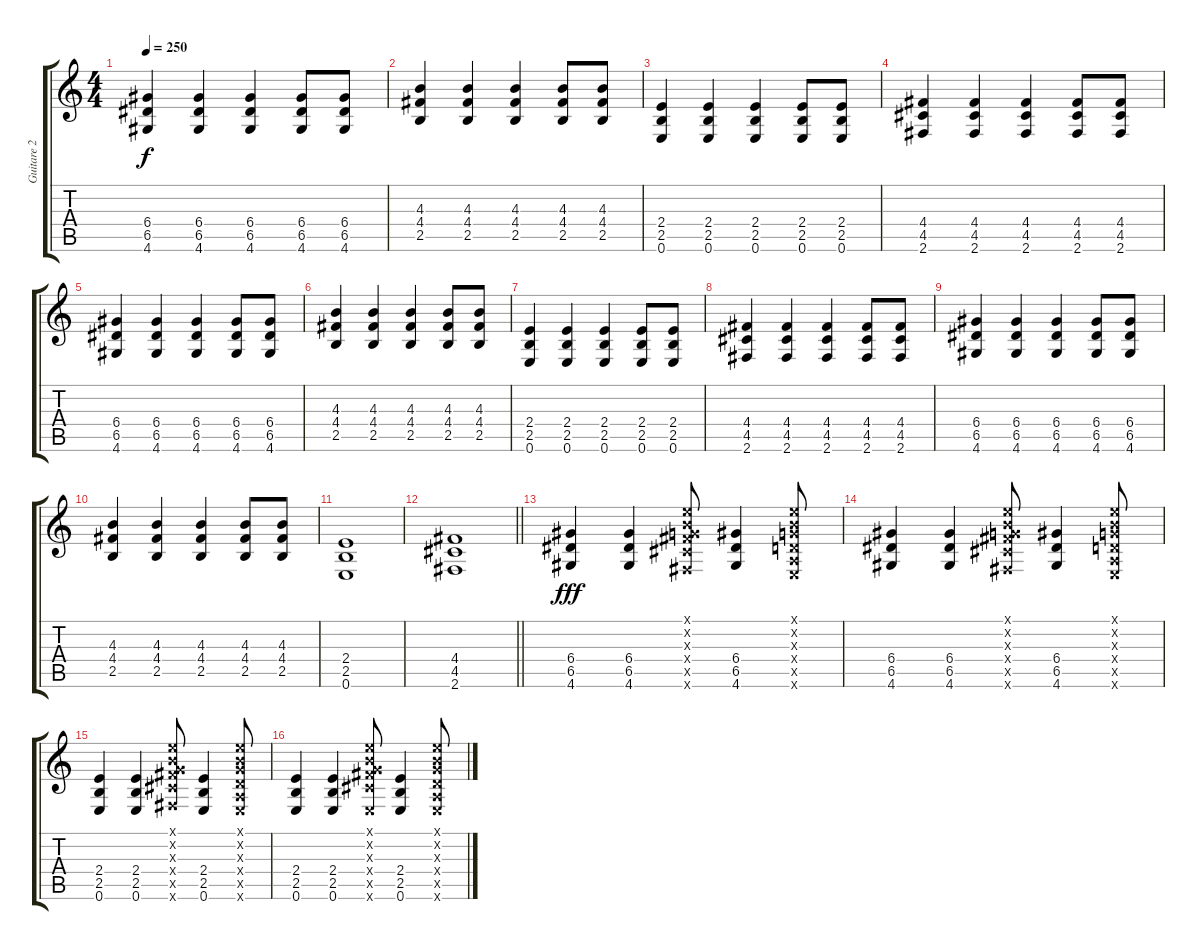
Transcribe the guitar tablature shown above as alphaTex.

\track ("Guitare 2" "Guitare 2") {instrument distortionguitar}
\staff {score tabs}
\tuning (E4 B3 G3 D3 A2 E2) {hide}
\ts (4 4)
\tempo 250
\clef g2
\ks c
(6.4 6.5 4.6).4{dy f} (6.4 6.5 4.6).4 (6.4 6.5 4.6).4 (6.4 6.5 4.6).8 (6.4 6.5 4.6).8 |
(4.3 4.4 2.5).4 (4.3 4.4 2.5).4 (4.3 4.4 2.5).4 (4.3 4.4 2.5).8 (4.3 4.4 2.5).8 |
(2.4 2.5 0.6).4 (2.4 2.5 0.6).4 (2.4 2.5 0.6).4 (2.4 2.5 0.6).8 (2.4 2.5 0.6).8 |
(4.4 4.5 2.6).4 (4.4 4.5 2.6).4 (4.4 4.5 2.6).4 (4.4 4.5 2.6).8 (4.4 4.5 2.6).8 |
(6.4 6.5 4.6).4 (6.4 6.5 4.6).4 (6.4 6.5 4.6).4 (6.4 6.5 4.6).8 (6.4 6.5 4.6).8 |
(4.3 4.4 2.5).4 (4.3 4.4 2.5).4 (4.3 4.4 2.5).4 (4.3 4.4 2.5).8 (4.3 4.4 2.5).8 |
(2.4 2.5 0.6).4 (2.4 2.5 0.6).4 (2.4 2.5 0.6).4 (2.4 2.5 0.6).8 (2.4 2.5 0.6).8 |
(4.4 4.5 2.6).4 (4.4 4.5 2.6).4 (4.4 4.5 2.6).4 (4.4 4.5 2.6).8 (4.4 4.5 2.6).8 |
(6.4 6.5 4.6).4 (6.4 6.5 4.6).4 (6.4 6.5 4.6).4 (6.4 6.5 4.6).8 (6.4 6.5 4.6).8 |
(4.3 4.4 2.5).4 (4.3 4.4 2.5).4 (4.3 4.4 2.5).4 (4.3 4.4 2.5).8 (4.3 4.4 2.5).8 |
(2.4 2.5 0.6).1 |
\barLineRight lightlight
(4.4 4.5 2.6).1 |
(6.4 6.5 4.6).4{dy fff} (6.4 6.5 4.6).4 (0.1{x} 0.2{x} 0.3{x} 4.4{x} 4.5{x} 2.6{x}).8 (6.4 6.5 4.6).4 (0.1{x} 0.2{x} 0.3{x} 0.4{x} 0.5{x} 0.6{x}).8 |
(6.4 6.5 4.6).4 (6.4 6.5 4.6).4 (0.1{x} 0.2{x} 0.3{x} 4.4{x} 4.5{x} 2.6{x}).8 (6.4 6.5 4.6).4 (0.1{x} 0.2{x} 0.3{x} 0.4{x} 0.5{x} 0.6{x}).8 |
(2.4 2.5 0.6).4 (2.4 2.5 0.6).4 (0.1{x} 0.2{x} 0.3{x} 4.4{x} 4.5{x} 2.6{x}).8 (2.4 2.5 0.6).4 (0.1{x} 0.2{x} 0.3{x} 0.4{x} 0.5{x} 0.6{x}).8 |
(2.4 2.5 0.6).4 (2.4 2.5 0.6).4 (0.1{x} 0.2{x} 0.3{x} 4.4{x} 4.5{x} 0.6{x}).8 (2.4 2.5 0.6).4 (0.1{x} 0.2{x} 0.3{x} 0.4{x} 0.5{x} 0.6{x}).8
